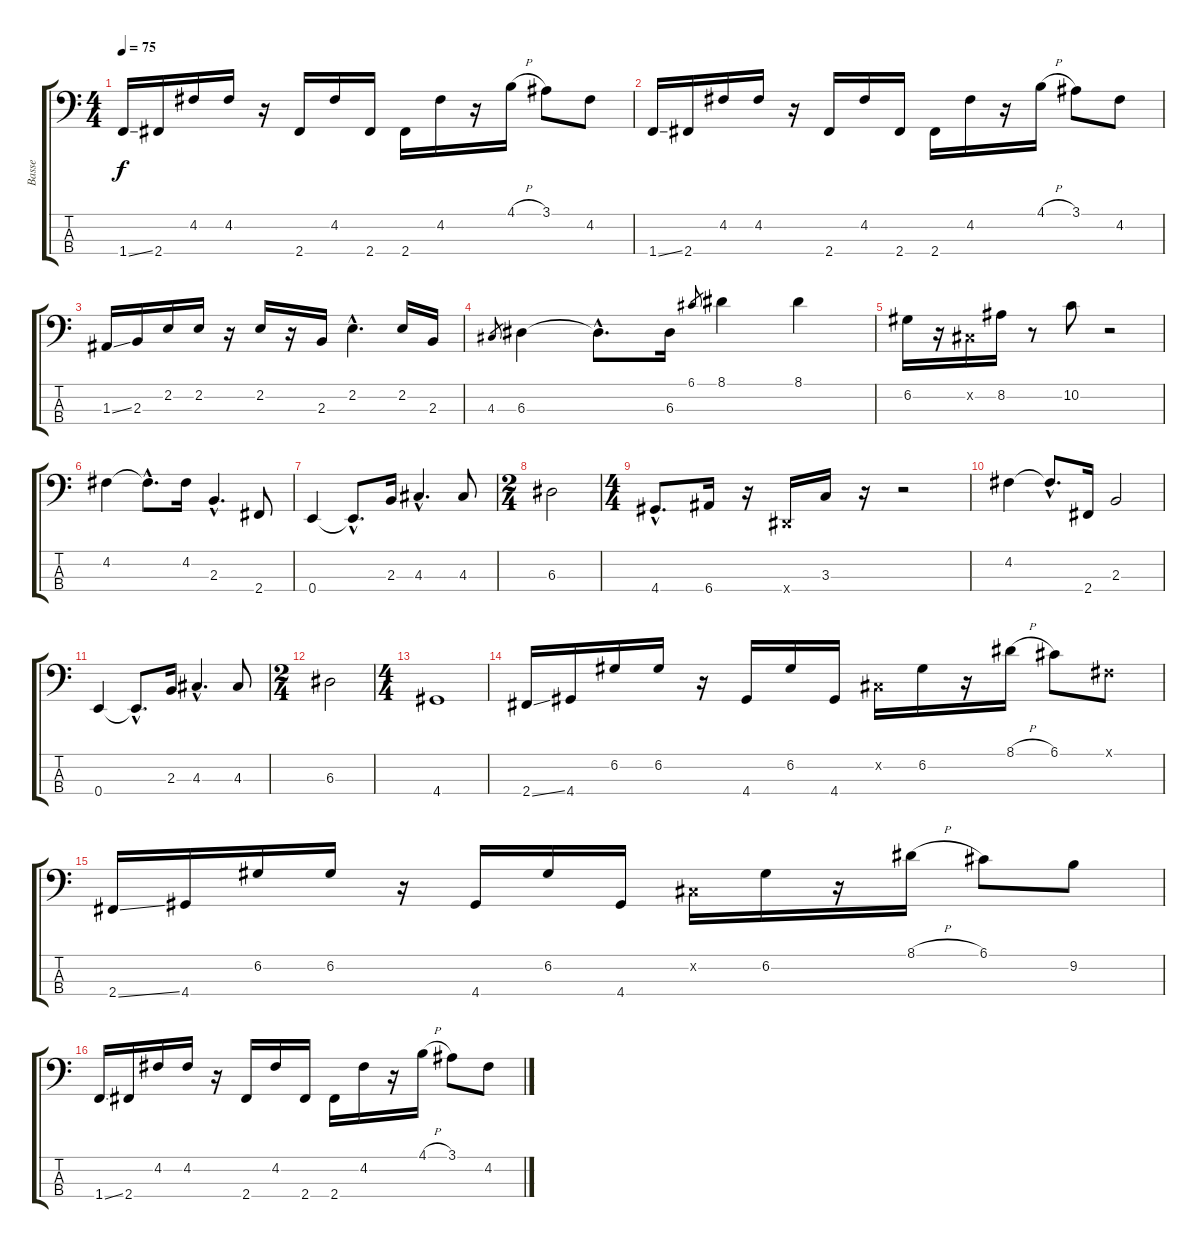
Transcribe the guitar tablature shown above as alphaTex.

\track ("Basse" "Basse") {instrument electricbassfinger}
\staff {score tabs}
\tuning (G2 D2 A1 E1) {hide}
\ts (4 4)
\tempo 75
\clef f4
\ks c
1.4{ss}.16{dy f} 2.4.16 4.2.16 4.2.16 r.16 2.4.16 4.2.16 2.4.16 2.4.16 4.2.16 r.16 4.1{h}.16 3.1.8 4.2.8 |
1.4{ss}.16 2.4.16 4.2.16 4.2.16 r.16 2.4.16 4.2.16 2.4.16 2.4.16 4.2.16 r.16 4.1{h}.16 3.1.8 4.2.8 |
1.3{ss}.16 2.3.16 2.2.16 2.2.16 r.16 2.2.16 r.16 2.3.16 2.2{hac}.4{d} 2.2.16 2.3.16 |
4.3.8{gr} 6.3.4 6.3{hac t}.8{d} 6.3.16 6.1.8{gr} 8.1.4 8.1.4 |
6.2.16 r.16 -1.2{x}.16 8.2.16 r.8 10.2.8 r.2 |
4.2.4 4.2{hac t}.8{d} 4.2.16 2.3{hac}.4{d} 2.4.8 |
0.4.4 0.4{hac t}.8{d} 2.3.16 4.3{hac}.4{d} 4.3.8 |
\ts (2 4)
6.3.2 |
\ts (4 4)
4.4{hac}.8{d} 6.4.16 r.16 -1.4{x}.16 3.3.16 r.16 r.2 |
4.2.4 4.2{hac t}.8{d} 2.4.16 2.3.2 |
0.4.4 0.4{hac t}.8{d} 2.3.16 4.3{hac}.4{d} 4.3.8 |
\ts (2 4)
6.3.2 |
\ts (4 4)
4.4.1 |
2.4{ss}.16 4.4.16 6.2.16 6.2.16 r.16 4.4.16 6.2.16 4.4.16 -1.2{x}.16 6.2.16 r.16 8.1{h}.16 6.1.8 -1.1{x}.8 |
2.4{ss}.16 4.4.16 6.2.16 6.2.16 r.16 4.4.16 6.2.16 4.4.16 -1.2{x}.16 6.2.16 r.16 8.1{h}.16 6.1.8 9.2.8 |
1.4{ss}.16 2.4.16 4.2.16 4.2.16 r.16 2.4.16 4.2.16 2.4.16 2.4.16 4.2.16 r.16 4.1{h}.16 3.1.8 4.2.8
